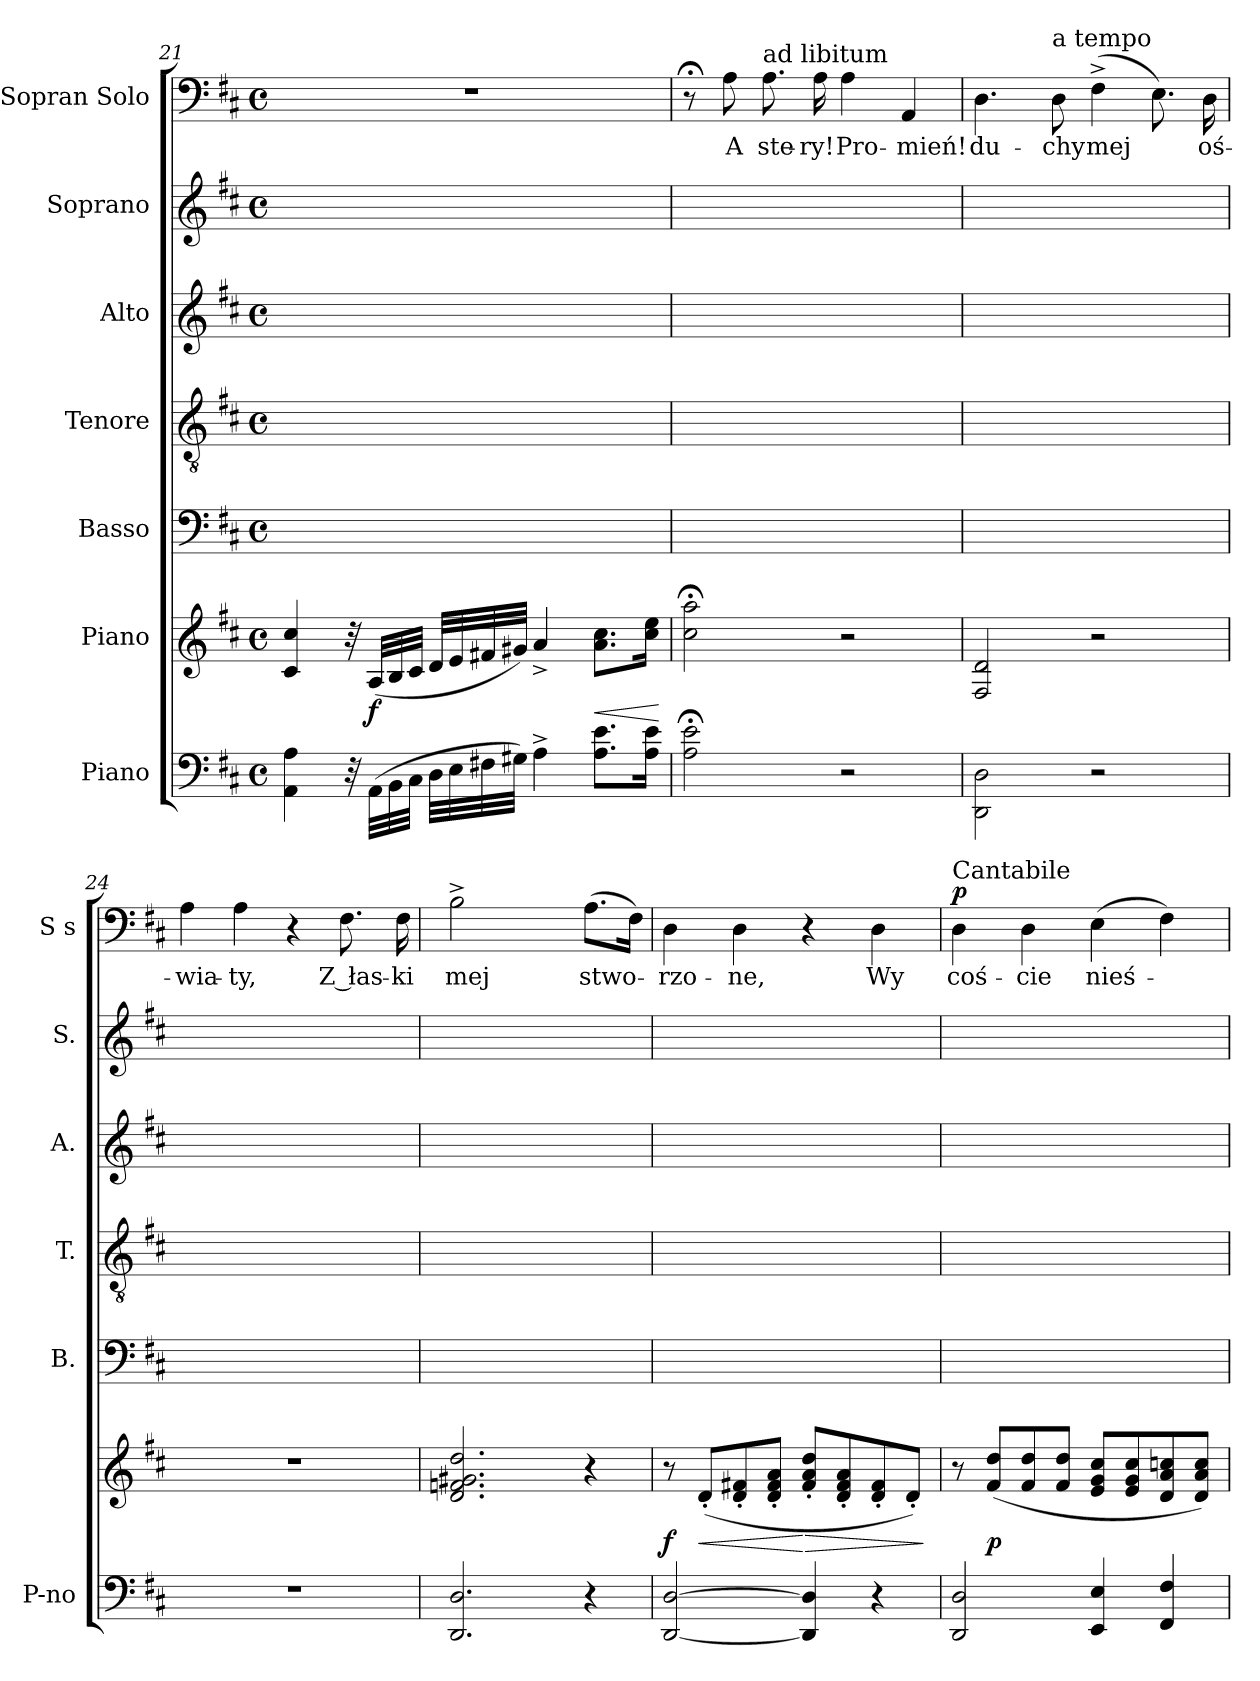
**kern	**kern	**dynam	**kern	**kern	**kern	**kern	**kern	**text	**dynam
*part7	*part6	*part6	*part5	*part4	*part3	*part2	*part1	*part1	*part1
*staff7	*staff6	*staff6	*staff5	*staff4	*staff3	*staff2	*staff1	*staff1	*staff1
*I"Piano	*I"Piano	*	*I"Basso	*I"Tenore	*I"Alto	*I"Soprano	*I"Sopran Solo	*	*
*I'P-no	*	*	*I'B.	*I'T.	*I'A.	*I'S.	*I'S s	*	*
*clefF4	*clefG2	*	*clefF4	*clefGv2	*clefG2	*clefG2	*clefF4	*	*
*k[f#c#]	*k[f#c#]	*	*k[f#c#]	*k[f#c#]	*k[f#c#]	*k[f#c#]	*k[f#c#]	*	*
*D:	*D:	*	*D:	*D:	*D:	*D:	*D:	*	*
*M4/4	*M4/4	*	*M4/4	*M4/4	*M4/4	*M4/4	*M4/4	*	*
*met(c)	*met(c)	*	*met(c)	*met(c)	*met(c)	*met(c)	*met(c)	*	*
=21	=21	=21	=21	=21	=21	=21	=21	=21	=21
4AA\ 4A\	4c#/ 4cc#/	.	1ryy	1ryy	1ryy	1ryy	1r	.	.
32r	32r	.	.	.	.	.	.	.	.
(32AA\LLL	(32A/LLL	f	.	.	.	.	.	.	.
32BB\	32B/	.	.	.	.	.	.	.	.
32C#\JJJ	32c#/JJJ	.	.	.	.	.	.	.	.
32D\LLL	32d/LLL	.	.	.	.	.	.	.	.
32E\	32e/	.	.	.	.	.	.	.	.
32F#X\	32f#X/	.	.	.	.	.	.	.	.
32G#X\JJJ)	32g#X/JJJ)	.	.	.	.	.	.	.	.
4A^\	4a^/	.	.	.	.	.	.	.	.
!	!	!LO:HP:b	!	!	!	!	!	!	!
8.A\ 8.e\L	8.a\ 8.cc#\L	<	.	.	.	.	.	.	.
16A\ 16e\Jk	16cc#\ 16ee\Jk	.	.	.	.	.	.	.	.
.	.	[	.	.	.	.	.	.	.
=22	=22	=22	=22	=22	=22	=22	=22	=22	=22
2A;<\ 2e;<\	2cc#;<\ 2aa;<\	.	1ryy	1ryy	1ryy	1ryy	8r;<	.	.
.	.	.	.	.	.	.	8A\	A	.
!	!	!	!	!	!	!	!LO:TX:a:t=ad libitum	!	!
.	.	.	.	.	.	.	8.A\	ste-	.
.	.	.	.	.	.	.	16A\	-ry!	.
2r	2r	.	.	.	.	.	4A\	Pro-	.
.	.	.	.	.	.	.	4AA/	-mień!	.
=23	=23	=23	=23	=23	=23	=23	=23	=23	=23
2DD\ 2D\	2F#/ 2d/	.	1ryy	1ryy	1ryy	1ryy	4.D\	du-	.
!	!	!	!	!	!	!	!LO:TX:a:t=a tempo	!	!
.	.	.	.	.	.	.	8D\	-chy	.
2r	2r	.	.	.	.	.	(4F#^\	mej	.
.	.	.	.	.	.	.	8.E\)	.	.
.	.	.	.	.	.	.	16D\	oś-	.
=24	=24	=24	=24	=24	=24	=24	=24	=24	=24
1r	1r	.	1ryy	1ryy	1ryy	1ryy	4A\	-wia-	.
.	.	.	.	.	.	.	4A\	-ty,	.
.	.	.	.	.	.	.	4r	.	.
.	.	.	.	.	.	.	8.F#\	Z łas-	.
.	.	.	.	.	.	.	16F#\	-ki	.
=25	=25	=25	=25	=25	=25	=25	=25	=25	=25
2.DD/ 2.D/	2.d/ 2.fn/ 2.g#X/ 2.dd/	.	1ryy	1ryy	1ryy	1ryy	2B^\	mej	.
.	.	.	.	.	.	.	4ryy	.	.
4r	4r	.	.	.	.	.	(8.A\L	stwo-	.
.	.	.	.	.	.	.	16F#\Jk)	.	.
=26	=26	=26	=26	=26	=26	=26	=26	=26	=26
[2DD/ [2D/	8r	f	1ryy	1ryy	1ryy	1ryy	4D\	-rzo-	.
!	!	!LO:HP:b	!	!	!	!	!	!	!
.	(8d'/L	<	.	.	.	.	.	.	.
.	8d'/ 8f#X'/	.	.	.	.	.	4D\	-ne,	.
.	8d'/ 8f#'/ 8a'/J	.	.	.	.	.	.	.	.
!	!	!LO:HP:n=1:b	!	!	!	!	!	!	!
4DD]/ 4D]/	8f#'/ 8a'/ 8dd'/L	[ >	.	.	.	.	4r	.	.
.	8d'/ 8f#'/ 8a'/	.	.	.	.	.	.	.	.
4r	8d'/ 8f#'/	.	.	.	.	.	4D\	Wy	.
.	8d'/J)	.	.	.	.	.	.	.	.
.	.	]	.	.	.	.	.	.	.
=27	=27	=27	=27	=27	=27	=27	=27	=27	=27
!	!	!	!	!	!	!	!LO:TX:a:t=Cantabile	!	!
!	!	!	!	!	!	!	!	!	!LO:DY:a
2DD/ 2D/	8r	.	1ryy	1ryy	1ryy	1ryy	4D\	coś-	p
.	(8f#/ 8dd/L	p	.	.	.	.	.	.	.
.	8f#/ 8dd/	.	.	.	.	.	4D\	-cie	.
.	8f#/ 8dd/J	.	.	.	.	.	.	.	.
4EE/ 4E/	8e/ 8g/ 8cc#/L	.	.	.	.	.	(4E\	nieś-	.
.	8e/ 8g/ 8cc#/	.	.	.	.	.	.	.	.
4FF#/ 4F#/	8d/ 8a/ 8ccn/	.	.	.	.	.	4F#\)	.	.
.	8d/ 8a/ 8cc/J)	.	.	.	.	.	.	.	.
=	=	=	=	=	=	=	=	=	=
*-	*-	*-	*-	*-	*-	*-	*-	*-	*-
